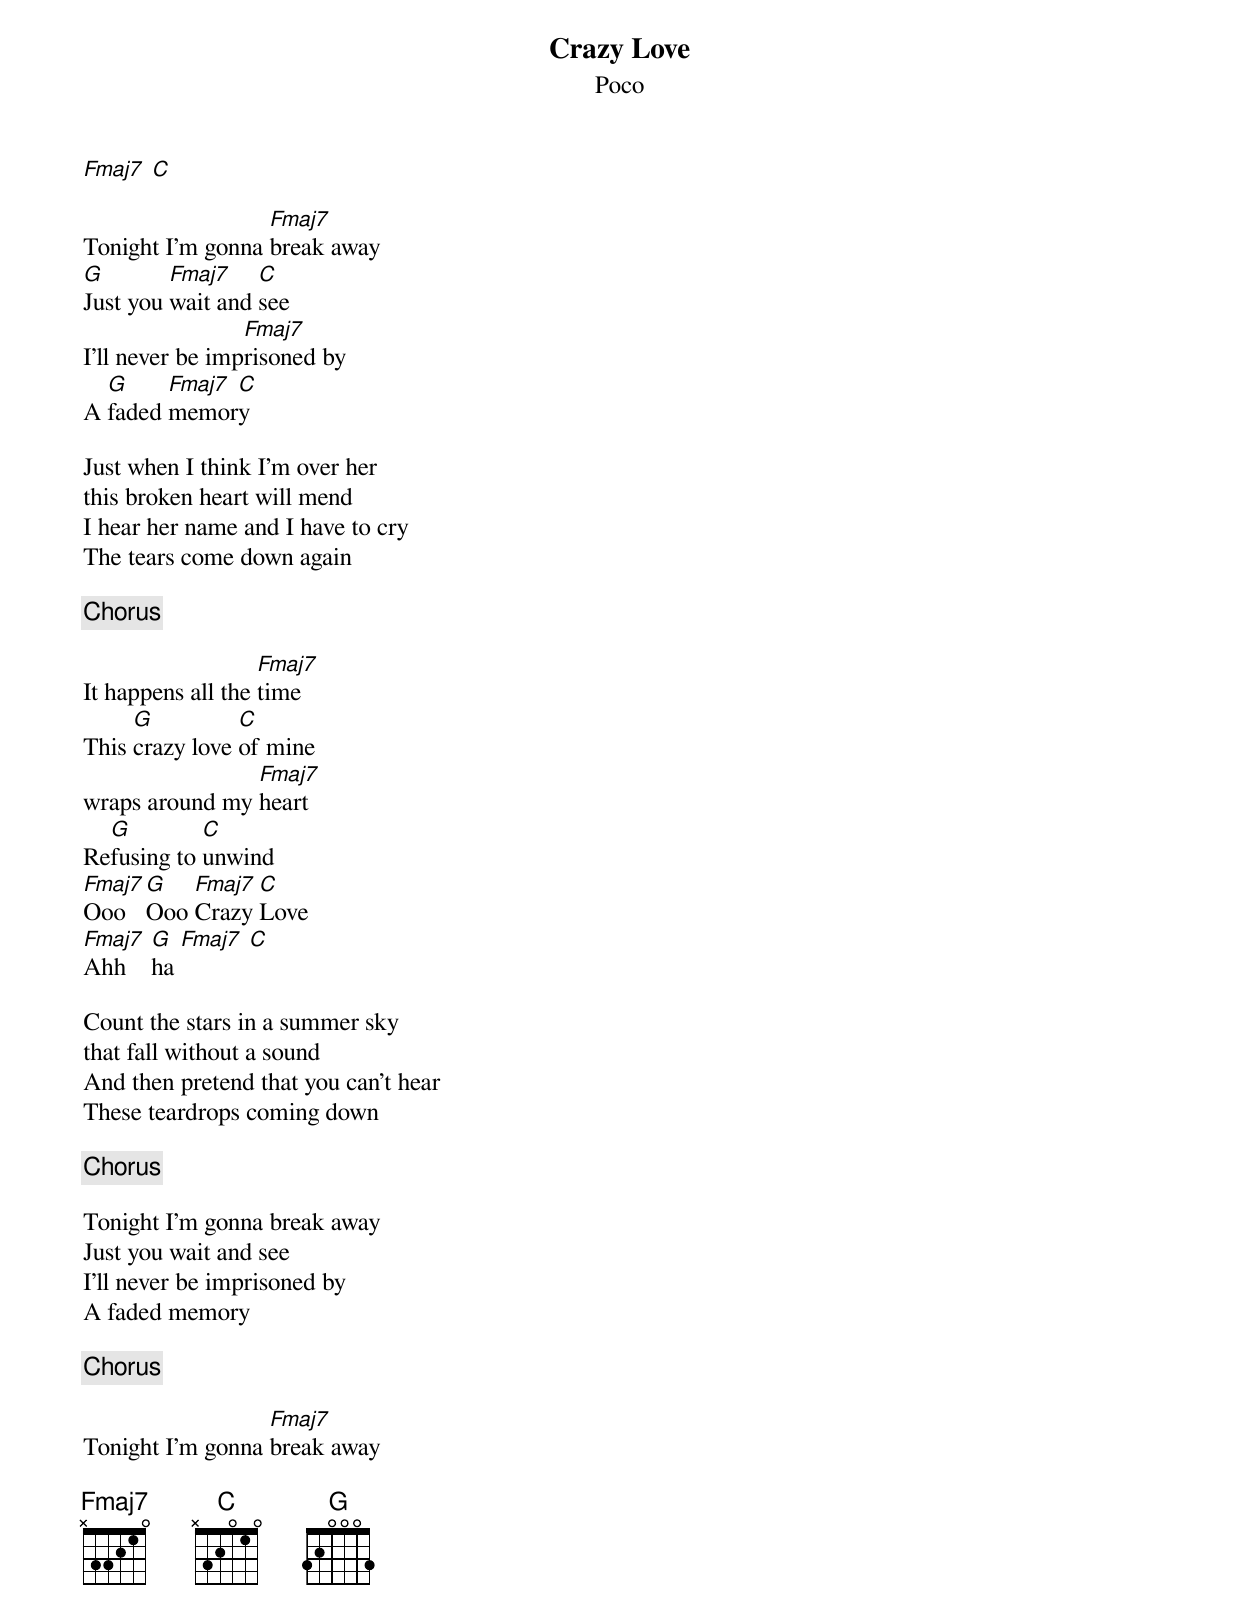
{title:Crazy Love}
{st:Poco}

[Fmaj7] [C]

Tonight I'm gonna [Fmaj7]break away
[G]Just you [Fmaj7]wait and [C]see
I'll never be imp[Fmaj7]risoned by
A [G]faded [Fmaj7]memor[C]y

Just when I think I'm over her
this broken heart will mend
I hear her name and I have to cry
The tears come down again

{c:Chorus}

It happens all the [Fmaj7]time
This [G]crazy love [C]of mine
wraps around my [Fmaj7]heart
Re[G]fusing to [C]unwind
[Fmaj7]Ooo   [G]Ooo [Fmaj7]Crazy [C]Love
[Fmaj7]Ahh    [G]ha [Fmaj7] [C]

Count the stars in a summer sky
that fall without a sound
And then pretend that you can't hear
These teardrops coming down

{c:Chorus}

Tonight I'm gonna break away
Just you wait and see
I'll never be imprisoned by
A faded memory

{c:Chorus}

Tonight I'm gonna [Fmaj7]break away

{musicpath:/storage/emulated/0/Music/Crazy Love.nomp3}
